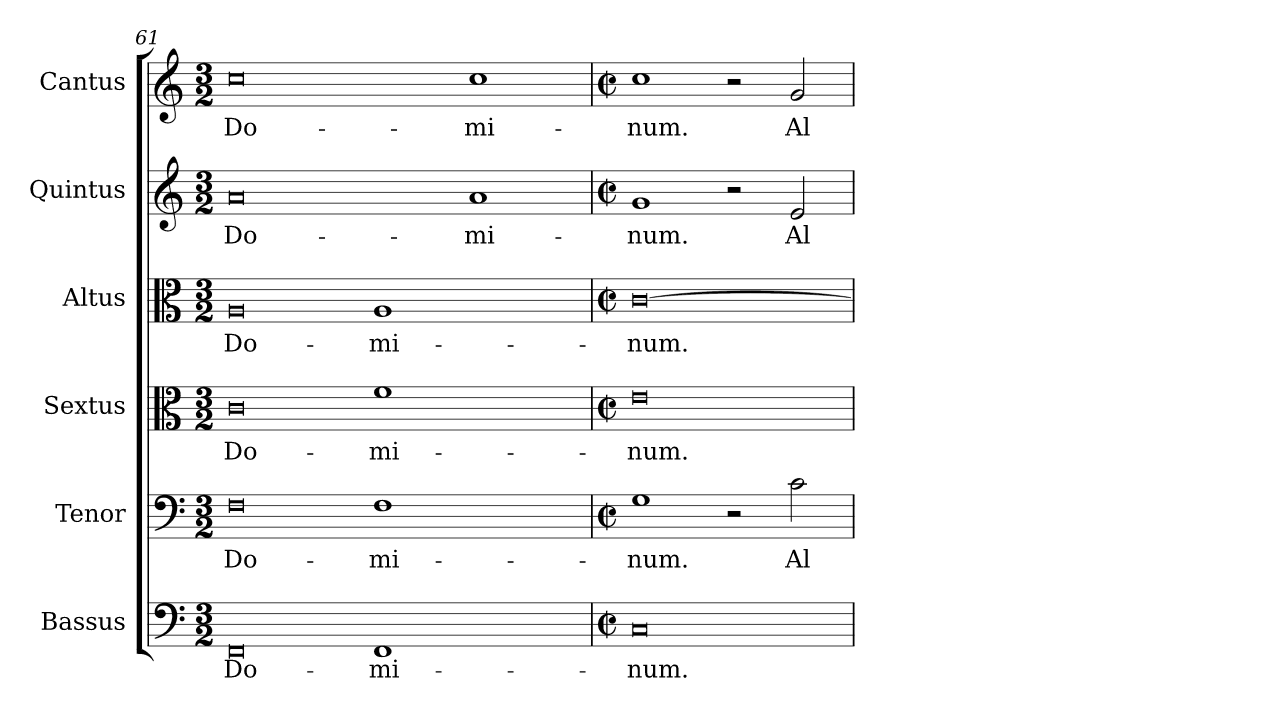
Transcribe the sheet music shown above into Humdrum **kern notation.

**kern	**text	**kern	**text	**kern	**text	**kern	**text	**kern	**text	**kern	**text
*part6	*part6	*part5	*part5	*part4	*part4	*part3	*part3	*part2	*part2	*part1	*part1
*staff6	*staff6	*staff5	*staff5	*staff4	*staff4	*staff3	*staff3	*staff2	*staff2	*staff1	*staff1
*I"Bassus	*	*I"Tenor	*	*I"Sextus	*	*I"Altus	*	*I"Quintus	*	*I"Cantus	*
*I'Bassus	*	*I'Tenor	*	*I'Sextus	*	*I'Altus	*	*I'Quintus	*	*I'Cantus	*
*clefF4	*	*clefF4	*	*clefC3	*	*clefC3	*	*clefG2	*	*clefG2	*
*M3/2	*	*M3/2	*	*M3/2	*	*M3/2	*	*M3/2	*	*M3/2	*
=61	=61	=61	=61	=61	=61	=61	=61	=61	=61	=61	=61
!	!LO:LY:b:cj	!	!LO:LY:b:cj	!	!LO:LY:b:cj	!	!LO:LY:b:cj	!LO:N:vis=0	!LO:LY:b:cj	!LO:N:vis=0	!LO:LY:b:cj
0FF	Do-	0F	Do-	0c	Do-	0A	Do-	0.a	Do-	0.cc	Do-
!	!LO:LY:b:cj	!	!LO:LY:b:cj	!	!LO:LY:b:cj	!	!LO:LY:b:cj	!	!	!	!
1FF	-mi-	1F	-mi-	1f	-mi-	1A	-mi-	.	.	.	.
!	!	!	!	!	!	!	!	!LO:N:vis=1	!LO:LY:b:cj	!LO:N:vis=1	!LO:LY:b:cj
1.ryy	.	1.ryy	.	1.ryy	.	1.ryy	.	1.a	-mi-	1.cc	-mi-
=62	=62	=62	=62	=62	=62	=62	=62	=62	=62	=62	=62
*M2/2	*	*M2/2	*	*M2/2	*	*M2/2	*	*M2/2	*	*M2/2	*
*met(c|)	*	*met(c|)	*	*met(c|)	*	*met(c|)	*	*met(c|)	*	*met(c|)	*
!	!LO:LY:b:cj	!	!LO:LY:b:cj	!	!LO:LY:b:cj	!	!LO:LY:b	!	!LO:LY:b:cj	!	!LO:LY:b:cj
0C	-num.	1G	-num.	0e	-num.	[>0c	-num.	1g	-num.	1cc	-num.
.	.	2r	.	.	.	.	.	2r	.	2r	.
!	!	!	!LO:LY:b:cj	!	!	!	!	!	!LO:LY:b:cj	!	!LO:LY:b:cj
.	.	2c\	Al-	.	.	.	.	2e/	Al-	2g/	Al-
=	=	=	=	=	=	=	=	=	=	=	=
*-	*-	*-	*-	*-	*-	*-	*-	*-	*-	*-	*-
